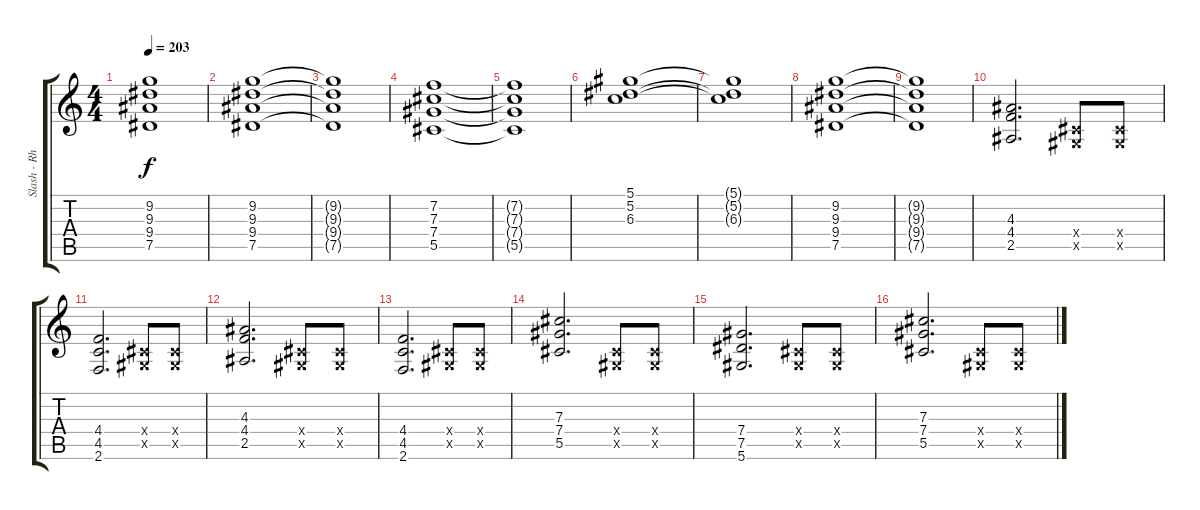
\track ("Slash - Rhythm" "Slash - Rh") {instrument distortionguitar}
\staff {score tabs}
\tuning (Eb4 Bb3 Gb3 Db3 Ab2 Eb2) {hide}
\ts (4 4)
\tempo 203
\clef g2
\ks c
(9.2{t} 9.3{t} 9.4{t} 7.5{t}).1{dy f} |
(9.2 9.3 9.4 7.5).1 |
(9.2{t} 9.3{t} 9.4{t} 7.5{t}).1 |
(7.2 7.3 7.4 5.5).1 |
(7.2{t} 7.3{t} 7.4{t} 5.5{t}).1 |
(5.1 5.2 6.3).1 |
(5.1{t} 5.2{t} 6.3{t}).1 |
(9.2 9.3 9.4 7.5).1 |
(9.2{t} 9.3{t} 9.4{t} 7.5{t}).1 |
(4.3 4.4 2.5).2{d} (0.4{x} 0.5{x}).8 (0.4{x} 0.5{x}).8 |
(4.4 4.5 2.6).2{d} (0.4{x} 0.5{x}).8 (0.4{x} 0.5{x}).8 |
(4.3 4.4 2.5).2{d} (0.4{x} 0.5{x}).8 (0.4{x} 0.5{x}).8 |
(4.4 4.5 2.6).2{d} (0.4{x} 0.5{x}).8 (0.4{x} 0.5{x}).8 |
(7.3 7.4 5.5).2{d} (0.4{x} 0.5{x}).8 (0.4{x} 0.5{x}).8 |
(7.4 7.5 5.6).2{d} (0.4{x} 0.5{x}).8 (0.4{x} 0.5{x}).8 |
(7.3 7.4 5.5).2{d} (0.4{x} 0.5{x}).8 (0.4{x} 0.5{x}).8
